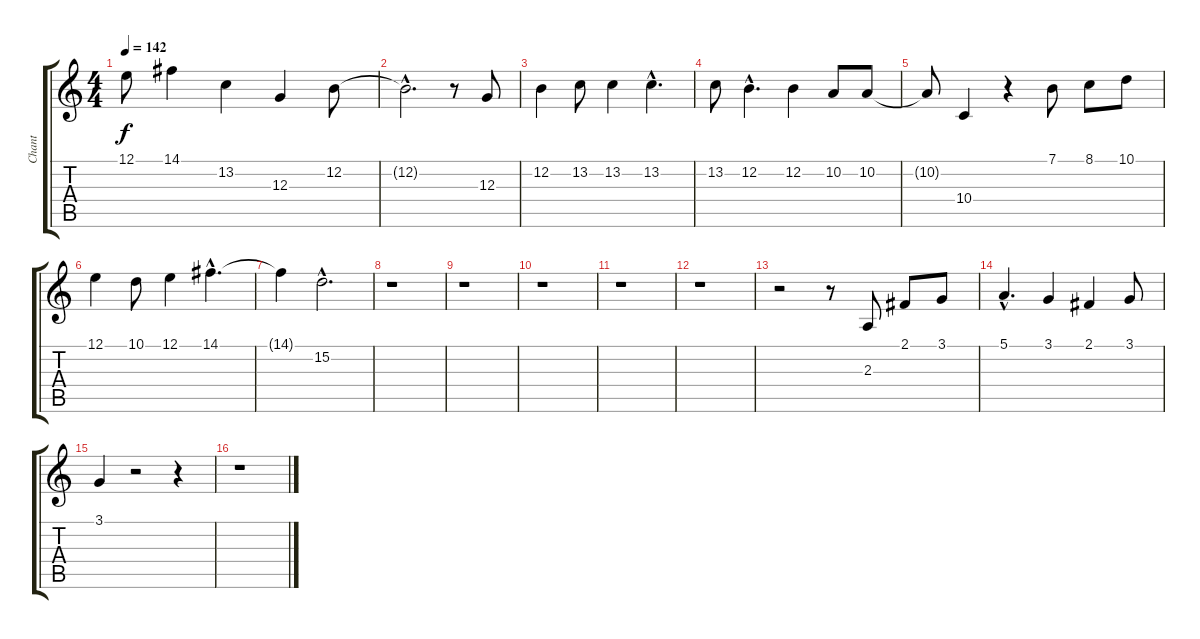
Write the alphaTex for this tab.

\track ("Chant" "Chant") {instrument shakuhachi}
\staff {score tabs}
\tuning (E4 B3 G3 D3 A2 E2) {hide}
\ts (4 4)
\tempo 142
\clef g2
\ks c
12.1{t}.8{dy f} 14.1.4 13.2.4 12.3.4 12.2.8 |
12.2{hac t}.2{d} r.8 12.3.8 |
12.2.4 13.2.8 13.2.4 13.2{hac}.4{d} |
13.2.8 12.2{hac}.4{d} 12.2.4 10.2.8 10.2.8 |
10.2{t}.8 10.4.4 r.4 7.1.8 8.1.8 10.1.8 |
12.1.4 10.1.8 12.1.4 14.1{hac}.4{d} |
14.1{t}.4 15.2{hac}.2{d} |
r.1 |
r.1 |
r.1 |
r.1 |
r.1 |
r.2 r.8 2.3.8 2.1.8 3.1.8 |
5.1{hac}.4{d} 3.1.4 2.1.4 3.1.8 |
3.1.4 r.2 r.4 |
r.1
